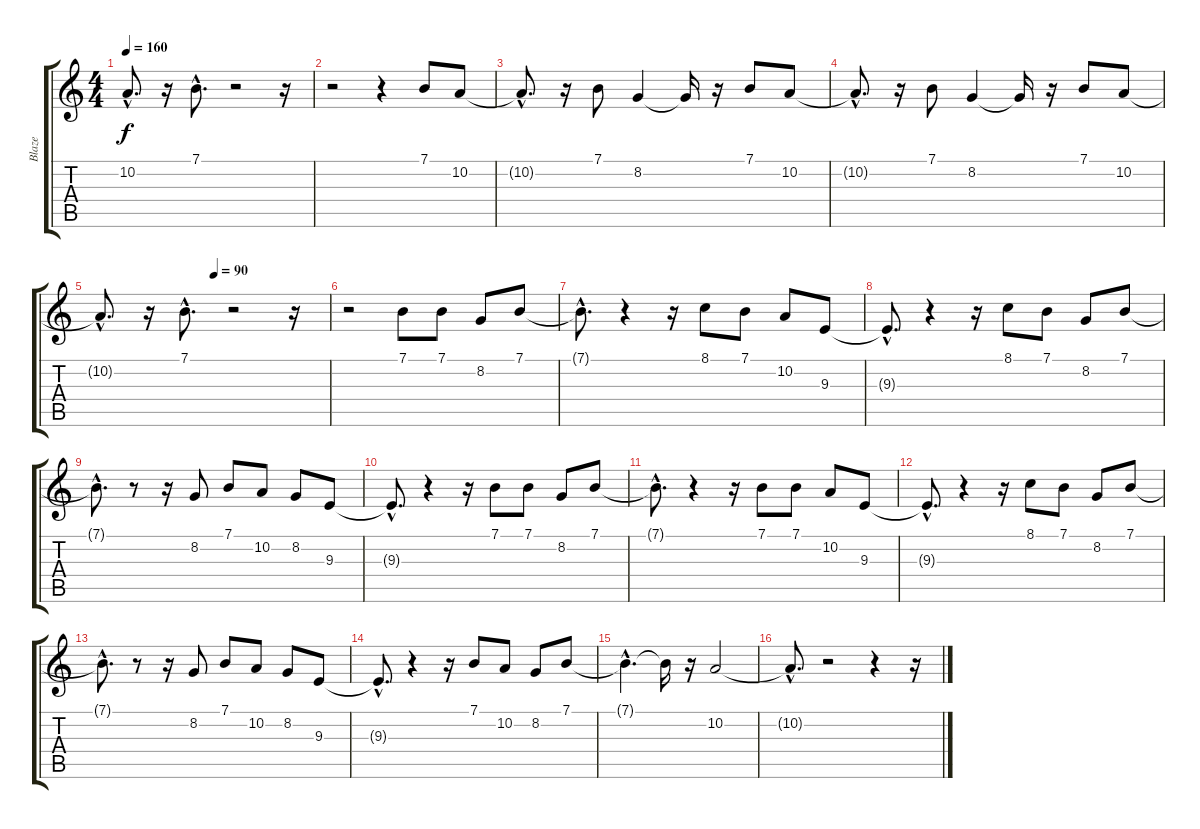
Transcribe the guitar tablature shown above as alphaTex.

\track ("Blaze " "Blaze ") {instrument stringensemble1}
\staff {score tabs}
\tuning (E4 B3 G3 D3 A2 E2) {hide}
\ts (4 4)
\tempo 160
\clef g2
\ks c
10.2{hac t}.8{d dy f} r.16 7.1{hac}.8{d} r.2 r.16 |
r.2 r.4 7.1.8 10.2.8 |
10.2{hac t}.8{d} r.16 7.1.8 8.2.4 8.2{t}.16 r.16 7.1.8 10.2.8 |
10.2{hac t}.8{d} r.16 7.1.8 8.2.4 8.2{t}.16 r.16 7.1.8 10.2.8 |
\tempo (90 0.5)
10.2{hac t}.8{d} r.16 7.1{hac}.8{d} r.2 r.16 |
r.2 7.1.8 7.1.8 8.2.8 7.1.8 |
7.1{hac t}.8{d} r.4 r.16 8.1.8 7.1.8 10.2.8 9.3.8 |
9.3{hac t}.8{d} r.4 r.16 8.1.8 7.1.8 8.2.8 7.1.8 |
7.1{hac t}.8{d} r.8 r.16 8.2.8 7.1.8 10.2.8 8.2.8 9.3.8 |
9.3{hac t}.8{d} r.4 r.16 7.1.8 7.1.8 8.2.8 7.1.8 |
7.1{hac t}.8{d} r.4 r.16 7.1.8 7.1.8 10.2.8 9.3.8 |
9.3{hac t}.8{d} r.4 r.16 8.1.8 7.1.8 8.2.8 7.1.8 |
7.1{hac t}.8{d} r.8 r.16 8.2.8 7.1.8 10.2.8 8.2.8 9.3.8 |
9.3{hac t}.8{d} r.4 r.16 7.1.8 10.2.8 8.2.8 7.1.8 |
7.1{hac t}.4{d} 7.1{t}.16 r.16 10.2.2 |
10.2{hac t}.8{d} r.2 r.4 r.16
